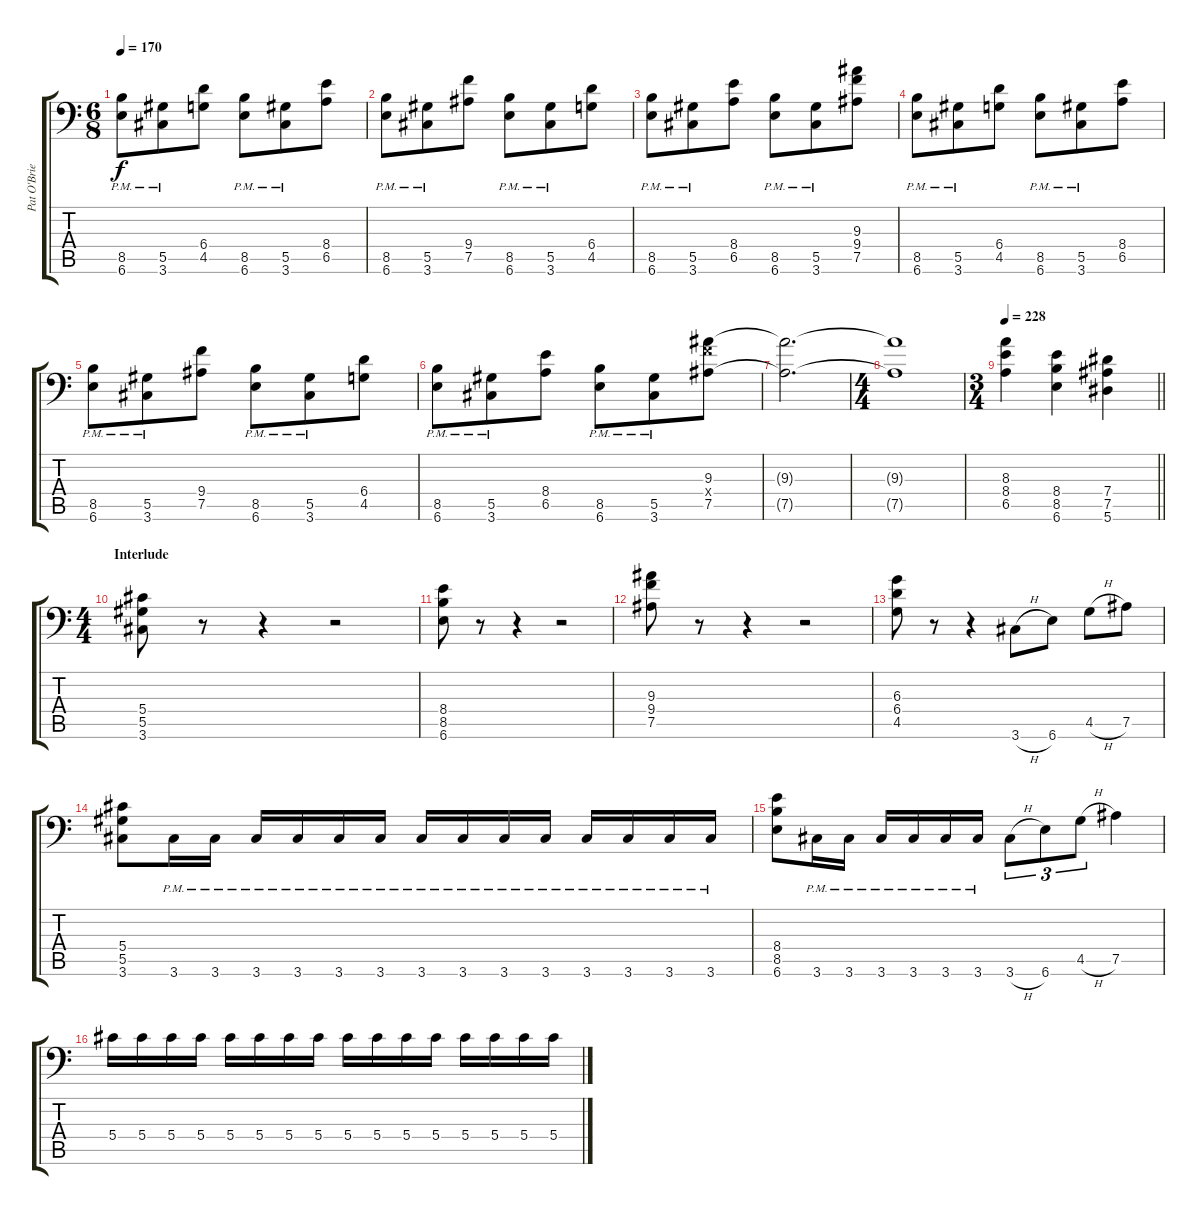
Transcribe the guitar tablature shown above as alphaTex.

\track ("Pat O'Brien" "Pat O'Brie") {instrument distortionguitar}
\staff {score tabs}
\tuning (Bb3 F3 Db3 Ab2 Eb2 Bb1) {hide}
\ts (6 8)
\tempo 170
\clef f4
\ks c
(8.5{pm} 6.6{pm}).8{dy f} (5.5{pm} 3.6{pm}).8 (6.4 4.5).8 (8.5{pm} 6.6{pm}).8 (5.5{pm} 3.6{pm}).8 (8.4 6.5).8 |
(8.5{pm} 6.6{pm}).8 (5.5{pm} 3.6{pm}).8 (9.4 7.5).8 (8.5{pm} 6.6{pm}).8 (5.5{pm} 3.6{pm}).8 (6.4 4.5).8 |
(8.5{pm} 6.6{pm}).8 (5.5{pm} 3.6{pm}).8 (8.4 6.5).8 (8.5{pm} 6.6{pm}).8 (5.5{pm} 3.6{pm}).8 (9.3 9.4 7.5).8 |
(8.5{pm} 6.6{pm}).8 (5.5{pm} 3.6{pm}).8 (6.4 4.5).8 (8.5{pm} 6.6{pm}).8 (5.5{pm} 3.6{pm}).8 (8.4 6.5).8 |
(8.5{pm} 6.6{pm}).8 (5.5{pm} 3.6{pm}).8 (9.4 7.5).8 (8.5{pm} 6.6{pm}).8 (5.5{pm} 3.6{pm}).8 (6.4 4.5).8 |
(8.5{pm} 6.6{pm}).8 (5.5{pm} 3.6{pm}).8 (8.4 6.5).8 (8.5{pm} 6.6{pm}).8 (5.5{pm} 3.6{pm}).8 (9.3 9.4{x} 7.5).8 |
(9.3{t} 7.5{t}).2{d} |
\ts (4 4)
(9.3{t} 7.5{t}).1 |
\ts (3 4)
\tempo 228
\barLineRight lightlight
(8.3 8.4 6.5).4 (8.4 8.5 6.6).4 (7.4 7.5 5.6).4 |
\ts (4 4)
\section ("" "Interlude")
(5.4 5.5 3.6).8 r.8 r.4 r.2 |
(8.4 8.5 6.6).8 r.8 r.4 r.2 |
(9.3 9.4 7.5).8 r.8 r.4 r.2 |
(6.3 6.4 4.5).8 r.8 r.4 3.6{h}.8 6.6.8 4.5{h}.8 7.5.8 |
(5.4 5.5 3.6).8 3.6{pm}.16 3.6{pm}.16 3.6{pm}.16 3.6{pm}.16 3.6{pm}.16 3.6{pm}.16 3.6{pm}.16 3.6{pm}.16 3.6{pm}.16 3.6{pm}.16 3.6{pm}.16 3.6{pm}.16 3.6{pm}.16 3.6{pm}.16 |
(8.4 8.5 6.6).8 3.6{pm}.16 3.6{pm}.16 3.6{pm}.16 3.6{pm}.16 3.6{pm}.16 3.6{pm}.16 3.6{h}.8{tu (3 2)} 6.6.8{tu (3 2)} 4.5{h}.8{tu (3 2)} 7.5.4 |
5.4.16 5.4.16 5.4.16 5.4.16 5.4.16 5.4.16 5.4.16 5.4.16 5.4.16 5.4.16 5.4.16 5.4.16 5.4.16 5.4.16 5.4.16 5.4.16
